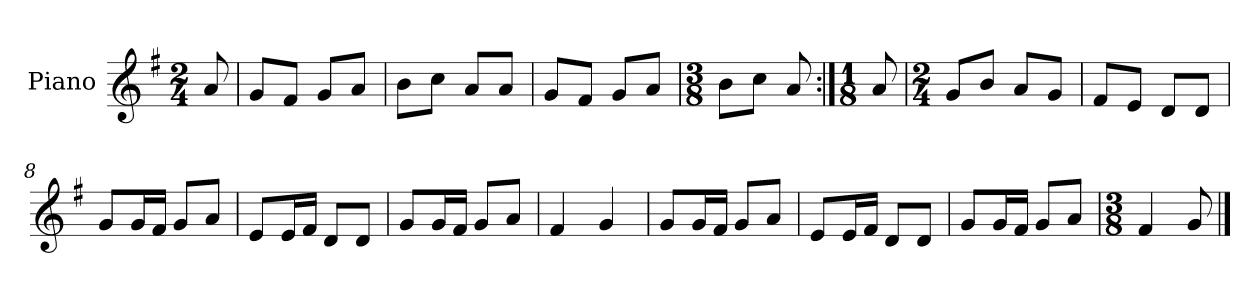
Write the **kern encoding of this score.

**kern
*part1
*staff1
*I"Piano
*I'Pno.
*clefG2
*k[f#]
*M2/4
=
8a/
=1
8g/L
8f#/J
8g/L
8a/J
=2
8b\L
8cc\J
8a/L
8a/J
=3
8g/L
8f#/J
8g/L
8a/J
=4
*M3/8
8b\L
8cc\J
8a/
=5:|!
*M1/8
8a/
=6
*M2/4
8g/L
8b/J
8a/L
8g/J
=7
8f#/L
8e/J
8d/L
8d/J
=8
8g/L
16g/L
16f#/JJ
8g/L
8a/J
!!LO:LB:g=z
=9
8e/L
16e/L
16f#/JJ
8d/L
8d/J
=10
8g/L
16g/L
16f#/JJ
8g/L
8a/J
=11
4f#/
4g/
=12
8g/L
16g/L
16f#/JJ
8g/L
8a/J
=13
8e/L
16e/L
16f#/JJ
8d/L
8d/J
=14
8g/L
16g/L
16f#/JJ
8g/L
8a/J
=15
*M3/8
4f#/
8g/
==
*-
